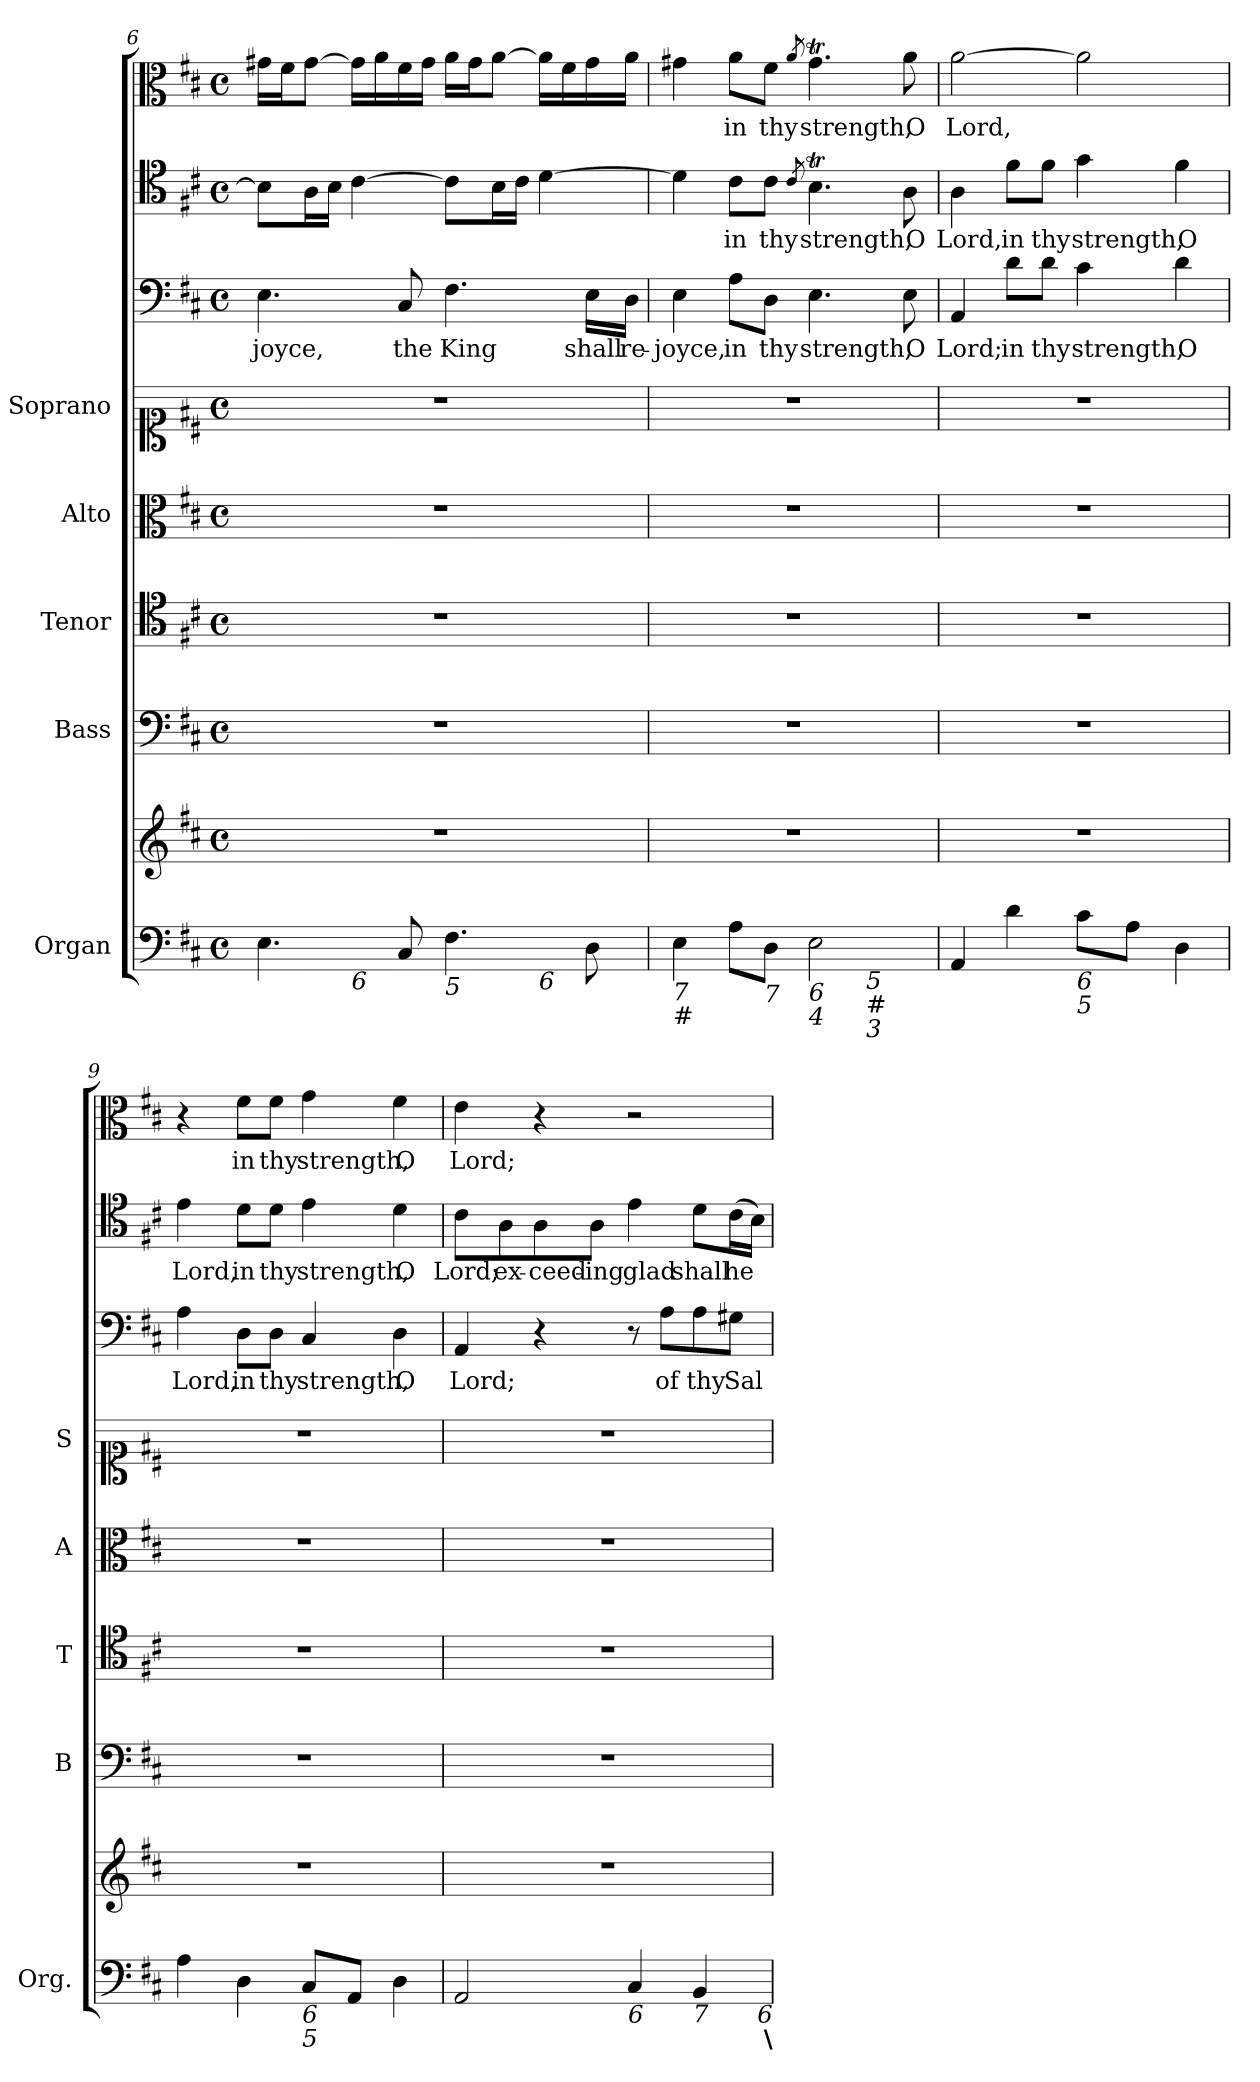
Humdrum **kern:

**kern	**kern	**kern	**kern	**kern	**kern	**kern	**text	**kern	**text	**kern	**text
*part8	*part8	*part7	*part6	*part5	*part4	*part3	*part3	*part2	*part2	*part1	*part1
*staff9	*staff8	*staff7	*staff6	*staff5	*staff4	*staff3	*staff3	*staff2	*staff2	*staff1	*staff1
*I"Organ	*	*I"Bass	*I"Tenor	*I"Alto	*I"Soprano	*	*	*	*	*	*
*I'Org.	*	*I'B	*I'T	*I'A	*I'S	*	*	*	*	*	*
*clefF4	*clefG2	*clefF4	*clefC4	*clefC3	*clefC1	*clefF4	*	*clefC4	*	*clefC3	*
*k[f#c#]	*k[f#c#]	*k[f#c#]	*k[f#c#]	*k[f#c#]	*k[f#c#]	*k[f#c#]	*	*k[f#c#]	*	*k[f#c#]	*
*D:	*D:	*D:	*D:	*D:	*D:	*D:	*	*D:	*	*D:	*
*M4/4	*M4/4	*M4/4	*M4/4	*M4/4	*M4/4	*M4/4	*	*M4/4	*	*M4/4	*
*met(c)	*met(c)	*met(c)	*met(c)	*met(c)	*met(c)	*met(c)	*	*met(c)	*	*met(c)	*
=6	=6	=6	=6	=6	=6	=6	=6	=6	=6	=6	=6
!LO:TX:b:i:t=5	!	!	!	!	!	!	!	!	!	!	!
!LO:TX:b:t=#	!	!	!	!	!	!	!	!	!	!	!
!	!	!	!	!	!	!	!LO:LY:b	!	!	!	!
*^	*	*	*	*	*	*	*	*	*	*	*
*	*^	*	*	*	*	*	*	*	*	*	*	*
4.E\	4ryy	2.ryy	1r	1r	1r	1r	1r	4.E\	-joyce,	8B\L]	.	16g#X\LL	.
.	.	.	.	.	.	.	.	.	.	.	.	16f#\J	.
.	.	.	.	.	.	.	.	.	.	16A\L	.	[8g#\J	.
.	.	.	.	.	.	.	.	.	.	16B\JJ	.	.	.
!	!LO:TX:b:i:t=6	!	!	!	!	!	!	!	!	!	!	!	!
.	2.ryy	.	.	.	.	.	.	.	.	[4c#\	.	16g#\LL]	.
.	.	.	.	.	.	.	.	.	.	.	.	16a\	.
!	!	!	!	!	!	!	!	!	!LO:LY:b	!	!	!	!
8C#/	.	.	.	.	.	.	.	8C#/	the	.	.	16f#\	.
.	.	.	.	.	.	.	.	.	.	.	.	16g#\JJ	.
!LO:TX:b:i:t=5	!	!	!	!	!	!	!	!	!	!	!	!	!
!	!	!	!	!	!	!	!	!	!LO:LY:b	!	!	!	!
4.F#\	.	.	.	.	.	.	.	4.F#\	King	8c#\L]	.	16a\LL	.
.	.	.	.	.	.	.	.	.	.	.	.	16g#\J	.
.	.	.	.	.	.	.	.	.	.	16B\L	.	[8a\J	.
.	.	.	.	.	.	.	.	.	.	16c#\JJ	.	.	.
!	!	!LO:TX:b:i:t=6	!	!	!	!	!	!	!	!	!	!	!
.	.	4ryy	.	.	.	.	.	.	.	[4d\	.	16a\LL]	.
.	.	.	.	.	.	.	.	.	.	.	.	16f#\	.
!	!	!	!	!	!	!	!	!	!LO:LY:b	!	!	!	!
8D\	.	.	.	.	.	.	.	16E\LL	shall	.	.	16g#\	.
!	!	!	!	!	!	!	!	!	!LO:LY:b	!	!	!	!
.	.	.	.	.	.	.	.	16D\JJ	re-	.	.	16a\JJ	.
=7	=7	=7	=7	=7	=7	=7	=7	=7	=7	=7	=7	=7	=7
!LO:TX:b:i:t=7	!	!	!	!	!	!	!	!	!	!	!	!	!
!LO:TX:b:t=#	!	!	!	!	!	!	!	!	!	!	!	!	!
!	!	!	!	!	!	!	!	!	!LO:LY:b	!	!	!	!
*	*v	*v	*	*	*	*	*	*	*	*	*	*	*
4E\	2.ryy	1r	1r	1r	1r	1r	4E\	-joyce,	4d\]	.	4g#X\	.
!	!	!	!	!	!	!	!	!LO:LY:b	!	!LO:LY:b	!	!LO:LY:b
8A\L	.	.	.	.	.	.	8A\L	in	8c#\L	in	8a\L	in
!LO:TX:b:i:t=7	!	!	!	!	!	!	!	!	!	!	!	!
!	!	!	!	!	!	!	!	!LO:LY:b	!	!LO:LY:b	!	!LO:LY:b
8D\J	.	.	.	.	.	.	8D\J	thy	8c#\J	thy	8f#\J	thy
.	.	.	.	.	.	.	.	.	8qc#/	.	8qa/	.
!LO:TX:b:i:t=6	!	!	!	!	!	!	!	!	!	!	!	!
!LO:TX:b:i:t=4	!	!	!	!	!	!	!	!	!	!	!	!
!	!	!	!	!	!	!	!	!LO:LY:b	!	!LO:LY:b	!	!LO:LY:b
2E\	.	.	.	.	.	.	4.E\	strength,	4.BT\	strength,	4.g#t\	strength,
!	!LO:TX:b:i:t=5	!	!	!	!	!	!	!	!	!	!	!
!	!LO:TX:b:t=#	!	!	!	!	!	!	!	!	!	!	!
!	!LO:TX:b:i:t=3	!	!	!	!	!	!	!	!	!	!	!
.	4ryy	.	.	.	.	.	.	.	.	.	.	.
!	!	!	!	!	!	!	!	!LO:LY:b	!	!LO:LY:b	!	!LO:LY:b
.	.	.	.	.	.	.	8E\	O	8A\	O	8a\	O
=8	=8	=8	=8	=8	=8	=8	=8	=8	=8	=8	=8	=8
!	!	!	!	!	!	!	!	!LO:LY:b	!	!LO:LY:b	!	!LO:LY:b
*v	*v	*	*	*	*	*	*	*	*	*	*	*
4AA/	1r	1r	1r	1r	1r	4AA/	Lord;	4A\	Lord,	[2a\	Lord,
!	!	!	!	!	!	!	!LO:LY:b	!	!LO:LY:b	!	!
4d\	.	.	.	.	.	8d\L	in	8f#\L	in	.	.
!	!	!	!	!	!	!	!LO:LY:b	!	!LO:LY:b	!	!
.	.	.	.	.	.	8d\J	thy	8f#\J	thy	.	.
!LO:TX:b:i:t=6	!	!	!	!	!	!	!	!	!	!	!
!LO:TX:b:i:t=5	!	!	!	!	!	!	!	!	!	!	!
!	!	!	!	!	!	!	!LO:LY:b	!	!LO:LY:b	!	!
8c#\L	.	.	.	.	.	4c#\	strength,	4g\	strength,	2a\]	.
8A\J	.	.	.	.	.	.	.	.	.	.	.
!	!	!	!	!	!	!	!LO:LY:b	!	!LO:LY:b	!	!
4D\	.	.	.	.	.	4d\	O	4f#\	O	.	.
!!LO:PB:g=z
=9	=9	=9	=9	=9	=9	=9	=9	=9	=9	=9	=9
!	!	!	!	!	!	!	!LO:LY:b	!	!LO:LY:b	!	!
4A\	1r	1r	1r	1r	1r	4A\	Lord,	4e\	Lord,	4r	.
!	!	!	!	!	!	!	!LO:LY:b	!	!LO:LY:b	!	!LO:LY:b
4D\	.	.	.	.	.	8D\L	in	8d\L	in	8f#\L	in
!	!	!	!	!	!	!	!LO:LY:b	!	!LO:LY:b	!	!LO:LY:b
.	.	.	.	.	.	8D\J	thy	8d\J	thy	8f#\J	thy
!LO:TX:b:i:t=6	!	!	!	!	!	!	!	!	!	!	!
!LO:TX:b:i:t=5	!	!	!	!	!	!	!	!	!	!	!
!	!	!	!	!	!	!	!LO:LY:b	!	!LO:LY:b	!	!LO:LY:b
8C#/L	.	.	.	.	.	4C#/	strength,	4e\	strength,	4g\	strength,
8AA/J	.	.	.	.	.	.	.	.	.	.	.
!	!	!	!	!	!	!	!LO:LY:b	!	!LO:LY:b	!	!LO:LY:b
4D\	.	.	.	.	.	4D\	O	4d\	O	4f#\	O
=10	=10	=10	=10	=10	=10	=10	=10	=10	=10	=10	=10
!	!	!	!	!	!	!	!LO:LY:b	!	!LO:LY:b	!	!LO:LY:b
2AA/	1r	1r	1r	1r	1r	4AA/	Lord;	8c#\L	Lord;	4e\	Lord;
!	!	!	!	!	!	!	!	!	!LO:LY:b	!	!
.	.	.	.	.	.	.	.	8A\	ex-	.	.
!	!	!	!	!	!	!	!	!	!LO:LY:b	!	!
.	.	.	.	.	.	4r	.	8A\	-ceed-	4r	.
!	!	!	!	!	!	!	!	!	!LO:LY:b	!	!
.	.	.	.	.	.	.	.	8A\J	-ing	.	.
!LO:TX:b:i:t=6	!	!	!	!	!	!	!	!	!	!	!
!	!	!	!	!	!	!	!	!	!LO:LY:b	!	!
4C#/	.	.	.	.	.	8r	.	4e\	glad	2r	.
!	!	!	!	!	!	!	!LO:LY:b	!	!	!	!
.	.	.	.	.	.	8A\L	of	.	.	.	.
!LO:TX:b:i:t=7	!	!	!	!	!	!	!	!	!	!	!
!	!	!	!	!	!	!	!LO:LY:b	!	!LO:LY:b	!	!
4BB/	.	.	.	.	.	8A\	thy	8d\L	shall	.	.
!	!	!	!	!	!	!	!LO:LY:b	!	!LO:LY:b	!	!
.	.	.	.	.	.	8G#X\J	Sal-	(>16c#\L	he	.	.
.	.	.	.	.	.	.	.	16B\JJ)	.	.	.
!LO:TX:b:i:t=6	!	!	!	!	!	!	!	!	!	!	!
!LO:TX:b:B:t=\	!	!	!	!	!	!	!	!	!	!	!
=	=	=	=	=	=	=	=	=	=	=	=
*-	*-	*-	*-	*-	*-	*-	*-	*-	*-	*-	*-
